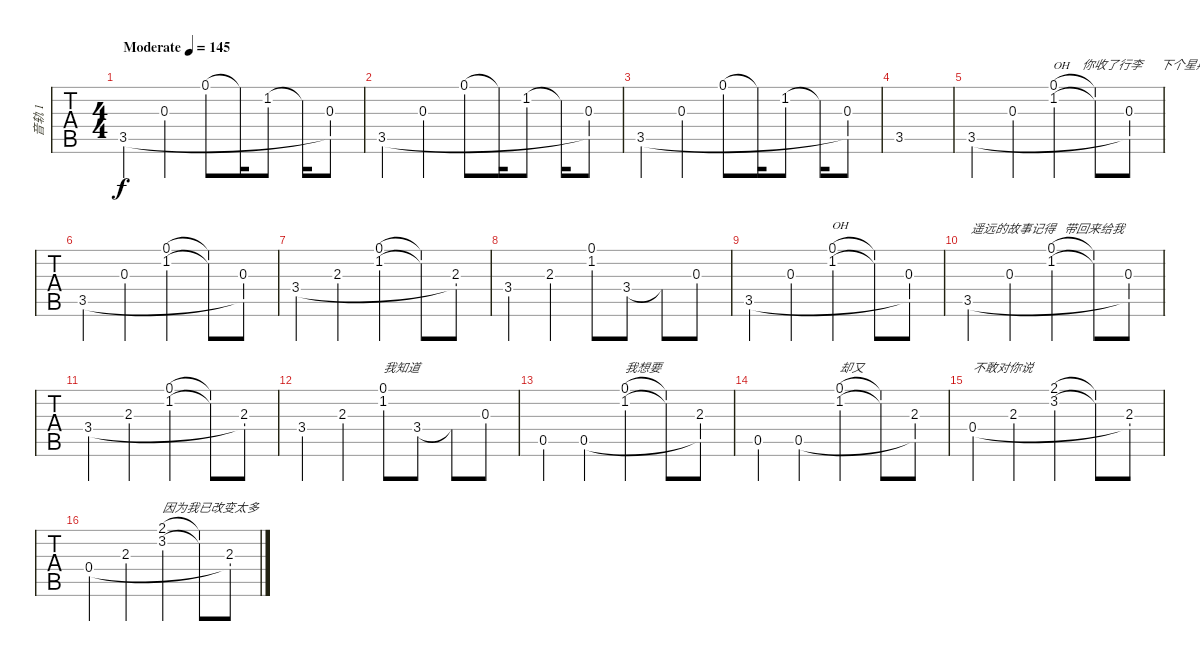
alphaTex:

\track ("音轨 1" "音轨 1") {instrument acousticguitarnylon}
\staff {tabs}
\tuning (E4 B3 G3 D3 A2 E2) {hide}
\ts (4 4)
\tempo (145 "Moderate")
\clef g2
\ks c
3.5.4{dy f instrument acousticguitarnylon} 0.3.4 0.1.8 0.1{t}.16 1.2.8 1.2{t}.16 (0.3 3.5{t}).8 |
3.5.4 0.3.4 0.1.8 0.1{t}.16 1.2.8 1.2{t}.16 (0.3 3.5{t}).8 |
3.5.4 0.3.4 0.1.8 0.1{t}.16 1.2.8 1.2{t}.16 (0.3 3.5{t}).8 |
3.5.1 |
3.5.4 0.3.4 (0.1 1.2).4{txt "OH    你收了行李      下个星期要去英国"} (0.1{t} 1.2{t}).8 (0.3 3.5{t}).8 |
3.5.4 0.3.4 (0.1 1.2).4 (0.1{t} 1.2{t}).8 (0.3 3.5{t}).8 |
3.4.4 2.3.4 (0.1 1.2).4 (0.1{t} 1.2{t}).8 (2.3 3.4{t}).8 |
3.4.4 2.3.4 (0.1 1.2).8 3.4.8 3.4{t}.8 0.3.8 |
3.5.4 0.3.4 (0.1 1.2).4{txt "OH    "} (0.1{t} 1.2{t}).8 (0.3 3.5{t}).8 |
3.5.4{txt " 遥远的故事记得   带回来给我"} 0.3.4 (0.1 1.2).4 (0.1{t} 1.2{t}).8 (0.3 3.5{t}).8 |
3.4.4 2.3.4 (0.1 1.2).4 (0.1{t} 1.2{t}).8 (2.3 3.4{t}).8 |
3.4.4 2.3.4 (0.1 1.2).8{txt "我知道"} 3.4.8 3.4{t}.8 0.3.8 |
0.5.4 0.5.4 (0.1 1.2).4{txt "我想要"} (0.1{t} 1.2{t}).8 (2.3 0.5{t}).8 |
0.5.4 0.5.4 (0.1 1.2).4{txt "却又"} (0.1{t} 1.2{t}).8 (2.3 0.5{t}).8 |
0.4.4{txt "不敢对你说"} 2.3.4 (2.1 3.2).4 (2.1{t} 3.2{t}).8 (2.3 0.4{t}).8 |
0.4.4 2.3.4 (2.1 3.2).4{txt "因为我已改变太多"} (2.1{t} 3.2{t}).8 (2.3 0.4{t}).8
